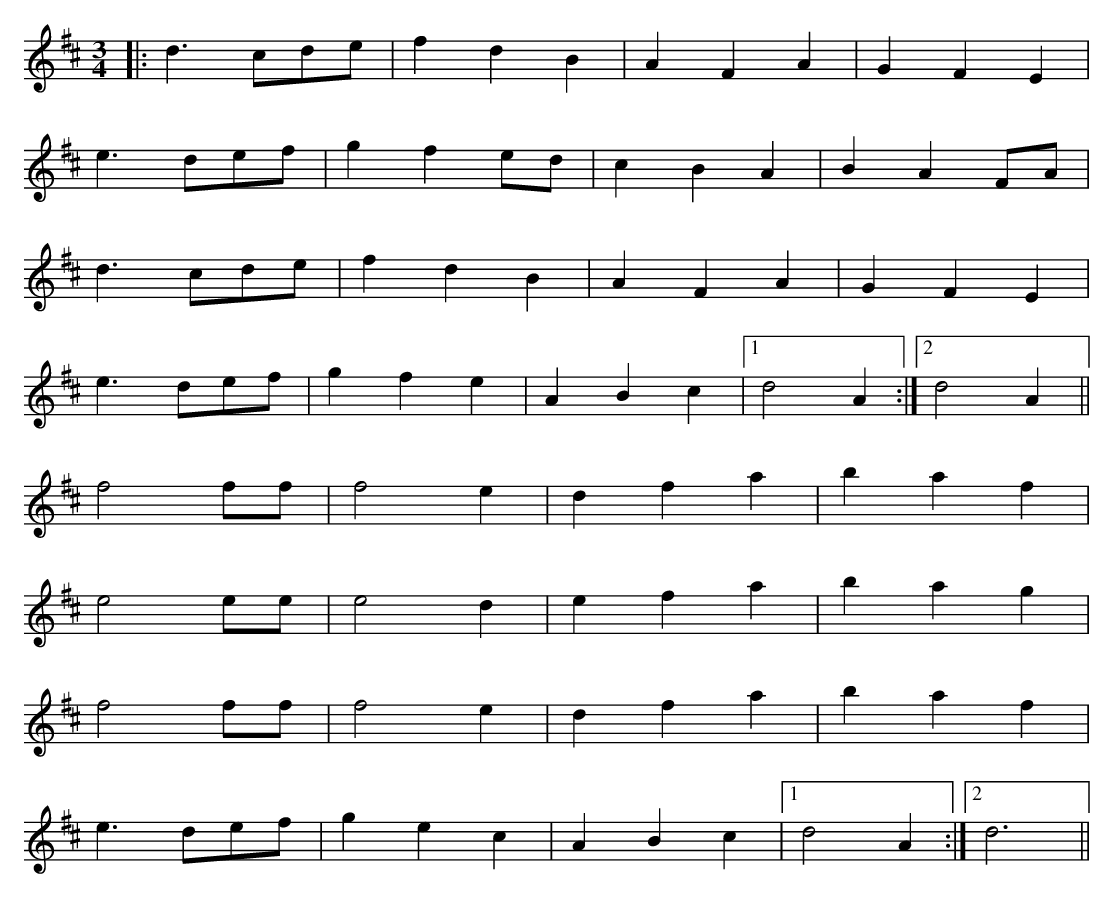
X:1
M:3/4
K:D
|:d3 cde|f2 d2 B2|A2 F2 A2|G2 F2 E2|
e3 def|g2 f2 ed|c2 B2 A2|B2 A2 FA|
d3 cde|f2 d2 B2|A2 F2 A2|G2 F2 E2|
e3 def|g2 f2 e2|A2 B2 c2|1 d4 A2:|2 d4 A2||
f4 ff|f4 e2|d2 f2 a2|b2 a2 f2|
e4 ee|e4 d2|e2 f2 a2|b2 a2 g2|
f4 ff|f4 e2|d2 f2 a2|b2 a2 f2|
e3 def|g2 e2 c2|A2 B2 c2|1 d4 A2:|2 d6||
